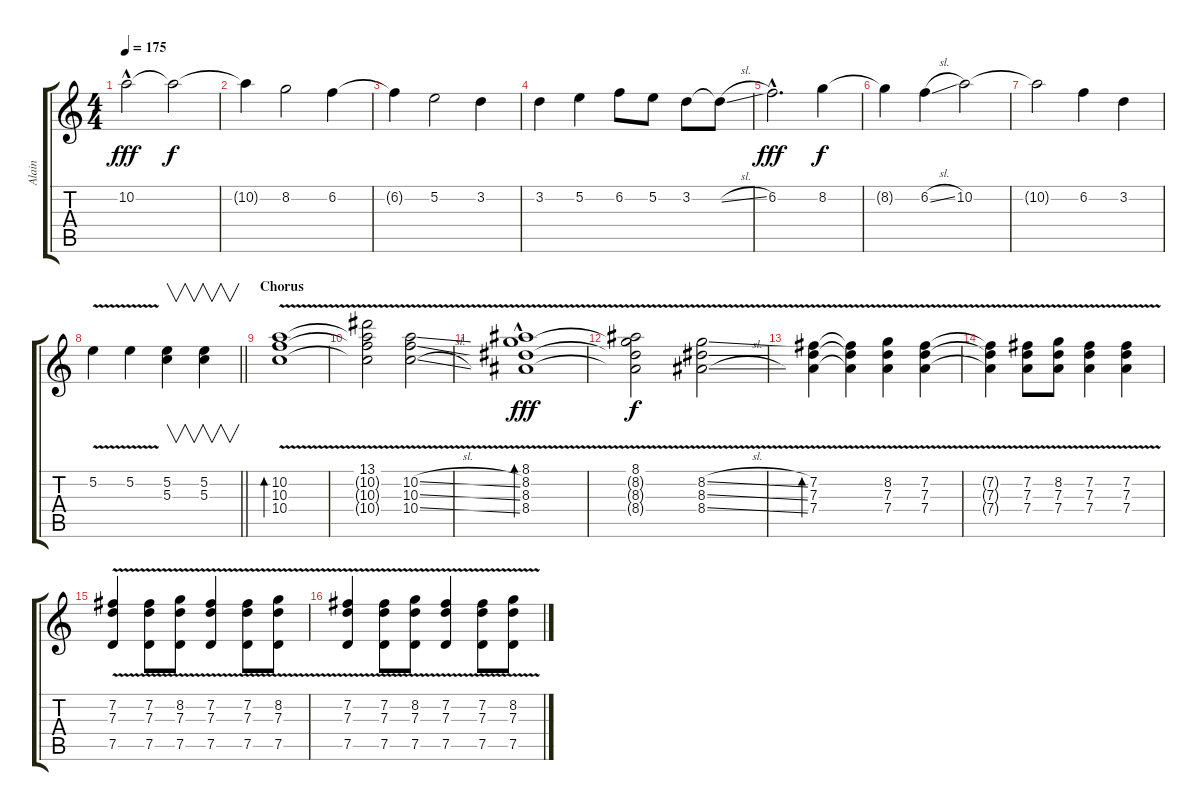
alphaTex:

\track ("Alain" "Alain") {instrument overdrivenguitar}
\staff {score tabs}
\tuning (D4 B3 G3 D3 G2 D2) {hide}
\ts (4 4)
\tempo 175
\clef g2
\ks c
10.2{hac}.2{dy fff} 10.2{t}.2{dy f} |
10.2{t}.4 8.2.2 6.2.4 |
6.2{t}.4 5.2.2 3.2.4 |
3.2.4 5.2.4 6.2.8 5.2.8 3.2.8 3.2{sl t}.8 |
6.2{hac}.2{d dy fff} 8.2.4{dy f} |
8.2{t}.4 6.2{sl}.4 10.2.2 |
10.2{t}.2 6.2.4 3.2.4 |
\barLineRight lightlight
5.2{v}.4 5.2{v}.4 (5.2 5.3).4{v} (5.2 5.3).4{v} |
\section ("" "Chorus")
(10.2{v} 10.3 10.4).1{bd 480} |
(13.1 10.2{t} 10.3{t} 10.4{t}).2 (10.2{sl} 10.3{v sl} 10.4{sl}).2 |
(8.1 8.2{hac} 8.3{v hac} 8.4{hac}).1{bd 480 dy fff} |
(8.1 8.2{t} 8.3{t} 8.4{t}).2{dy f} (8.2{v sl} 8.3{sl} 8.4{sl}).2 |
(7.2{v} 7.3 7.4).4{bd 480} (7.2{t} 7.3{t} 7.4{t}).4 (8.2 7.3 7.4{v}).4 (7.2 7.3 7.4{v}).4 |
(7.2{t} 7.3{t} 7.4{v t}).4 (7.2 7.3 7.4{v}).8 (8.2 7.3 7.4{v}).8 (7.2 7.3 7.4{v}).4 (7.2 7.3 7.4{v}).4 |
(7.2 7.3{v} 7.5).4 (7.2 7.3{v} 7.5).8 (8.2 7.3{v} 7.5).8 (7.2 7.3{v} 7.5).4 (7.2 7.3{v} 7.5).8 (8.2 7.3{v} 7.5).8 |
(7.2 7.3 7.5{v}).4 (7.2 7.3 7.5{v}).8 (8.2 7.3 7.5{v}).8 (7.2 7.3 7.5{v}).4 (7.2 7.3 7.5{v}).8 (8.2 7.3 7.5{v}).8
